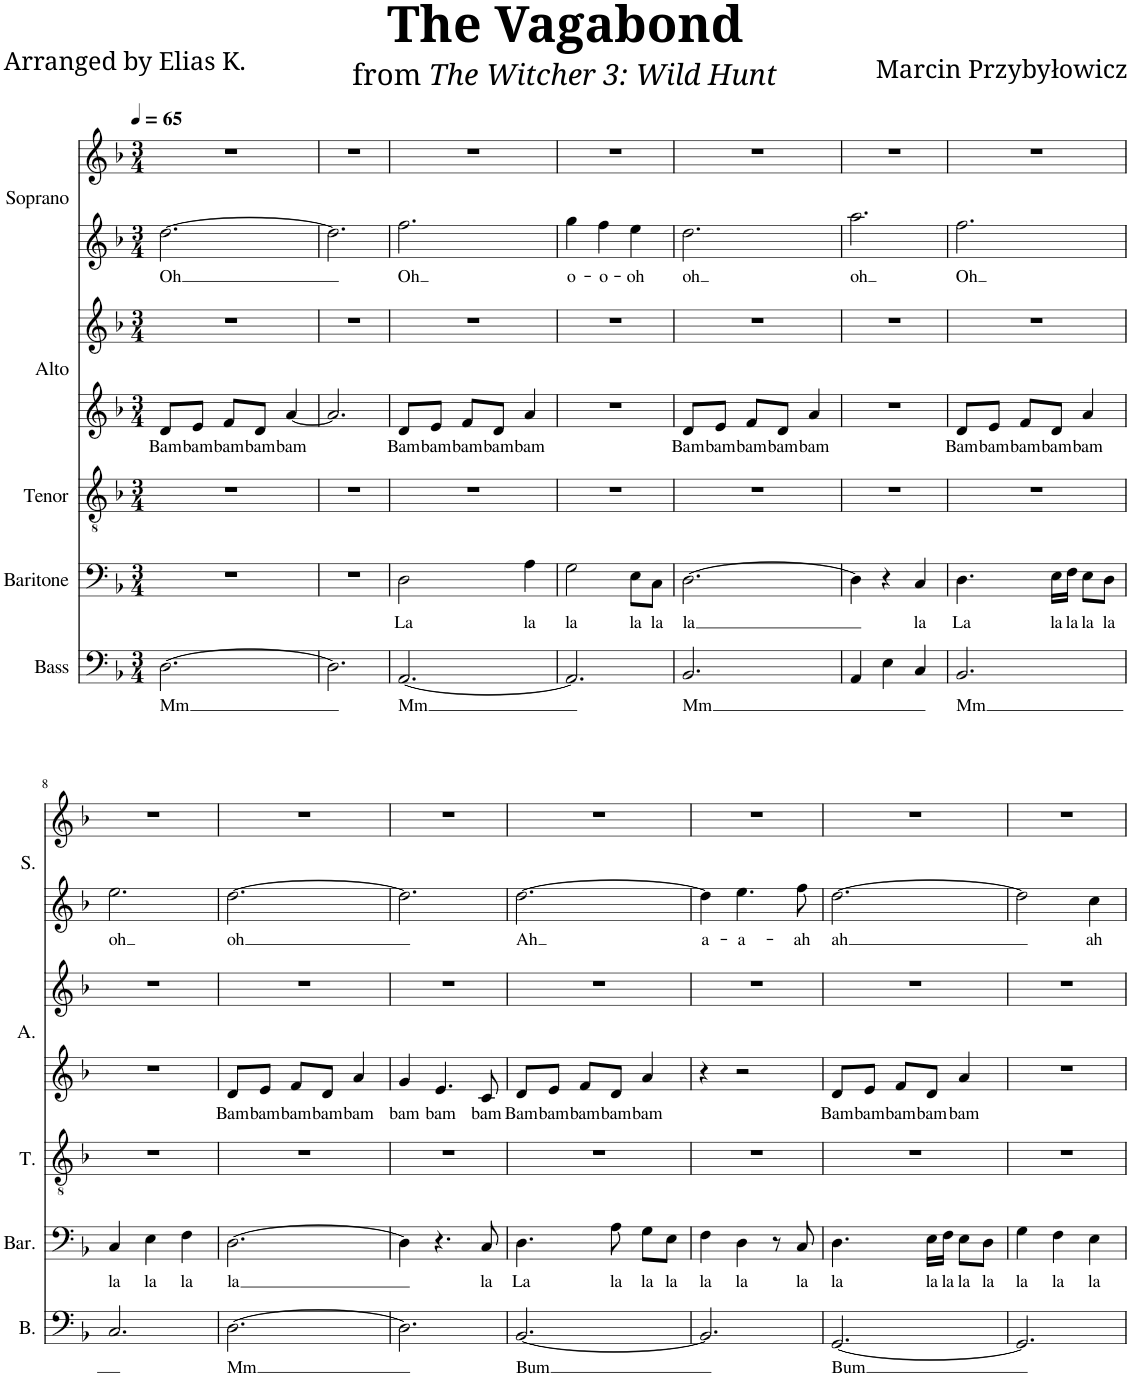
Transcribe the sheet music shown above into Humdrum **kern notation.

**kern	**text	**kern	**text	**kern	**kern	**text	**kern	**kern	**text	**kern
*part5	*part5	*part4	*part4	*part3	*part2	*part2	*part2	*part1	*part1	*part1
*staff7	*staff7	*staff6	*staff6	*staff5	*staff4	*staff4	*staff3	*staff2	*staff2	*staff1
*I"Bass	*	*I"Baritone	*	*I"Tenor	*I"Alto	*	*	*I"Soprano	*	*
*I'B.	*	*I'Bar.	*	*I'T.	*I'A.	*	*	*I'S.	*	*
*clefF4	*	*clefF4	*	*clefGv2	*clefG2	*	*clefG2	*clefG2	*	*clefG2
*k[b-]	*	*k[b-]	*	*k[b-]	*k[b-]	*	*k[b-]	*k[b-]	*	*k[b-]
*M3/4	*	*M3/4	*	*M3/4	*M3/4	*	*M3/4	*M3/4	*	*M3/4
*MM65	*	*MM65	*	*MM65	*MM65	*	*MM65	*MM65	*	*MM65
=1	=1	=1	=1	=1	=1	=1	=1	=1	=1	=1
!	!LO:LY:b	!	!	!	!	!LO:LY:b	!	!	!LO:LY:b	!
[2.D\	Mm	2.r	.	2.r	8d/L	Bam	2.r	[2.dd\	Oh	2.r
!	!	!	!	!	!	!LO:LY:b	!	!	!	!
.	.	.	.	.	8e/J	bam	.	.	.	.
!	!	!	!	!	!	!LO:LY:b	!	!	!	!
.	.	.	.	.	8f/L	bam	.	.	.	.
!	!	!	!	!	!	!LO:LY:b	!	!	!	!
.	.	.	.	.	8d/J	bam	.	.	.	.
!	!	!	!	!	!	!LO:LY:b	!	!	!	!
.	.	.	.	.	[4a/	bam	.	.	.	.
=2	=2	=2	=2	=2	=2	=2	=2	=2	=2	=2
2.D\]	.	2.r	.	2.r	2.a/]	.	2.r	2.dd\]	.	2.r
=3	=3	=3	=3	=3	=3	=3	=3	=3	=3	=3
!	!LO:LY:b	!	!LO:LY:b	!	!	!LO:LY:b	!	!	!LO:LY:b	!
[2.AA/	Mm	2D\	La	2.r	8d/L	Bam	2.r	2.ff\	Oh	2.r
!	!	!	!	!	!	!LO:LY:b	!	!	!	!
.	.	.	.	.	8e/J	bam	.	.	.	.
!	!	!	!	!	!	!LO:LY:b	!	!	!	!
.	.	.	.	.	8f/L	bam	.	.	.	.
!	!	!	!	!	!	!LO:LY:b	!	!	!	!
.	.	.	.	.	8d/J	bam	.	.	.	.
!	!	!	!LO:LY:b	!	!	!LO:LY:b	!	!	!	!
.	.	4A\	la	.	4a/	bam	.	.	.	.
=4	=4	=4	=4	=4	=4	=4	=4	=4	=4	=4
!	!	!	!LO:LY:b	!	!	!	!	!	!LO:LY:b	!
2.AA/]	.	2G\	la	2.r	2.r	.	2.r	4gg\	-o-	2.r
!	!	!	!	!	!	!	!	!	!LO:LY:b	!
.	.	.	.	.	.	.	.	4ff\	-o-	.
!	!	!	!LO:LY:b	!	!	!	!	!	!LO:LY:b	!
.	.	8E\L	la	.	.	.	.	4ee\	-oh	.
!	!	!	!LO:LY:b	!	!	!	!	!	!	!
.	.	8C\J	la	.	.	.	.	.	.	.
=5	=5	=5	=5	=5	=5	=5	=5	=5	=5	=5
!	!LO:LY:b	!	!LO:LY:b	!	!	!LO:LY:b	!	!	!LO:LY:b	!
2.BB-/	Mm	[2.D\	la	2.r	8d/L	Bam	2.r	2.dd\	oh	2.r
!	!	!	!	!	!	!LO:LY:b	!	!	!	!
.	.	.	.	.	8e/J	bam	.	.	.	.
!	!	!	!	!	!	!LO:LY:b	!	!	!	!
.	.	.	.	.	8f/L	bam	.	.	.	.
!	!	!	!	!	!	!LO:LY:b	!	!	!	!
.	.	.	.	.	8d/J	bam	.	.	.	.
!	!	!	!	!	!	!LO:LY:b	!	!	!	!
.	.	.	.	.	4a/	bam	.	.	.	.
=6	=6	=6	=6	=6	=6	=6	=6	=6	=6	=6
!	!	!	!	!	!	!	!	!	!LO:LY:b	!
4AA/	.	4D\]	.	2.r	2.r	.	2.r	2.aa\	oh	2.r
4E\	.	4r	.	.	.	.	.	.	.	.
!	!	!	!LO:LY:b	!	!	!	!	!	!	!
4C/	.	4C/	la	.	.	.	.	.	.	.
=7	=7	=7	=7	=7	=7	=7	=7	=7	=7	=7
!	!LO:LY:b	!	!LO:LY:b	!	!	!LO:LY:b	!	!	!LO:LY:b	!
2.BB-/	Mm	4.D\	La	2.r	8d/L	Bam	2.r	2.ff\	Oh	2.r
!	!	!	!	!	!	!LO:LY:b	!	!	!	!
.	.	.	.	.	8e/J	bam	.	.	.	.
!	!	!	!	!	!	!LO:LY:b	!	!	!	!
.	.	.	.	.	8f/L	bam	.	.	.	.
!	!	!	!LO:LY:b	!	!	!LO:LY:b	!	!	!	!
.	.	16E\LL	la	.	8d/J	bam	.	.	.	.
!	!	!	!LO:LY:b	!	!	!	!	!	!	!
.	.	16F\JJ	la	.	.	.	.	.	.	.
!	!	!	!LO:LY:b	!	!	!LO:LY:b	!	!	!	!
.	.	8E\L	la	.	4a/	bam	.	.	.	.
!	!	!	!LO:LY:b	!	!	!	!	!	!	!
.	.	8D\J	la	.	.	.	.	.	.	.
!!LO:LB:g=z
=8	=8	=8	=8	=8	=8	=8	=8	=8	=8	=8
!	!	!	!LO:LY:b	!	!	!	!	!	!LO:LY:b	!
2.C/	.	4C/	la	2.r	2.r	.	2.r	2.ee\	oh	2.r
!	!	!	!LO:LY:b	!	!	!	!	!	!	!
.	.	4E\	la	.	.	.	.	.	.	.
!	!	!	!LO:LY:b	!	!	!	!	!	!	!
.	.	4F\	la	.	.	.	.	.	.	.
=9	=9	=9	=9	=9	=9	=9	=9	=9	=9	=9
!	!LO:LY:b	!	!LO:LY:b	!	!	!LO:LY:b	!	!	!LO:LY:b	!
[2.D\	Mm	[2.D\	la	2.r	8d/L	Bam	2.r	[2.dd\	oh	2.r
!	!	!	!	!	!	!LO:LY:b	!	!	!	!
.	.	.	.	.	8e/J	bam	.	.	.	.
!	!	!	!	!	!	!LO:LY:b	!	!	!	!
.	.	.	.	.	8f/L	bam	.	.	.	.
!	!	!	!	!	!	!LO:LY:b	!	!	!	!
.	.	.	.	.	8d/J	bam	.	.	.	.
!	!	!	!	!	!	!LO:LY:b	!	!	!	!
.	.	.	.	.	4a/	bam	.	.	.	.
=10	=10	=10	=10	=10	=10	=10	=10	=10	=10	=10
!	!	!	!	!	!	!LO:LY:b	!	!	!	!
2.D\]	.	4D\]	.	2.r	4g/	bam	2.r	2.dd\]	.	2.r
!	!	!	!	!	!	!LO:LY:b	!	!	!	!
.	.	4.r	.	.	4.e/	bam	.	.	.	.
!	!	!	!LO:LY:b	!	!	!LO:LY:b	!	!	!	!
.	.	8C/	la	.	8c/	bam	.	.	.	.
=11	=11	=11	=11	=11	=11	=11	=11	=11	=11	=11
!	!LO:LY:b	!	!LO:LY:b	!	!	!LO:LY:b	!	!	!LO:LY:b	!
[2.BB-/	Bum	4.D\	La	2.r	8d/L	Bam	2.r	[2.dd\	Ah	2.r
!	!	!	!	!	!	!LO:LY:b	!	!	!	!
.	.	.	.	.	8e/J	bam	.	.	.	.
!	!	!	!	!	!	!LO:LY:b	!	!	!	!
.	.	.	.	.	8f/L	bam	.	.	.	.
!	!	!	!LO:LY:b	!	!	!LO:LY:b	!	!	!	!
.	.	8A\	la	.	8d/J	bam	.	.	.	.
!	!	!	!LO:LY:b	!	!	!LO:LY:b	!	!	!	!
.	.	8G\L	la	.	4a/	bam	.	.	.	.
!	!	!	!LO:LY:b	!	!	!	!	!	!	!
.	.	8E\J	la	.	.	.	.	.	.	.
=12	=12	=12	=12	=12	=12	=12	=12	=12	=12	=12
!	!	!	!LO:LY:b	!	!	!	!	!	!LO:LY:b	!
2.BB-/]	.	4F\	la	2.r	4r	.	2.r	4dd\]	a-	2.r
!	!	!	!LO:LY:b	!	!	!	!	!	!LO:LY:b	!
.	.	4D\	la	.	2r	.	.	4.ee\	-a-	.
.	.	8r	.	.	.	.	.	.	.	.
!	!	!	!LO:LY:b	!	!	!	!	!	!LO:LY:b	!
.	.	8C/	la	.	.	.	.	8ff\	-ah	.
=13	=13	=13	=13	=13	=13	=13	=13	=13	=13	=13
!	!LO:LY:b	!	!LO:LY:b	!	!	!LO:LY:b	!	!	!LO:LY:b	!
[2.GG/	Bum	4.D\	la	2.r	8d/L	Bam	2.r	[2.dd\	ah	2.r
!	!	!	!	!	!	!LO:LY:b	!	!	!	!
.	.	.	.	.	8e/J	bam	.	.	.	.
!	!	!	!	!	!	!LO:LY:b	!	!	!	!
.	.	.	.	.	8f/L	bam	.	.	.	.
!	!	!	!LO:LY:b	!	!	!LO:LY:b	!	!	!	!
.	.	16E\LL	la	.	8d/J	bam	.	.	.	.
!	!	!	!LO:LY:b	!	!	!	!	!	!	!
.	.	16F\JJ	la	.	.	.	.	.	.	.
!	!	!	!LO:LY:b	!	!	!LO:LY:b	!	!	!	!
.	.	8E\L	la	.	4a/	bam	.	.	.	.
!	!	!	!LO:LY:b	!	!	!	!	!	!	!
.	.	8D\J	la	.	.	.	.	.	.	.
=14	=14	=14	=14	=14	=14	=14	=14	=14	=14	=14
!	!	!	!LO:LY:b	!	!	!	!	!	!	!
2.GG/]	.	4G\	la	2.r	2.r	.	2.r	2dd\]	.	2.r
!	!	!	!LO:LY:b	!	!	!	!	!	!	!
.	.	4F\	la	.	.	.	.	.	.	.
!	!	!	!LO:LY:b	!	!	!	!	!	!LO:LY:b	!
.	.	4E\	la	.	.	.	.	4cc\	ah	.
=	=	=	=	=	=	=	=	=	=	=
*-	*-	*-	*-	*-	*-	*-	*-	*-	*-	*-
